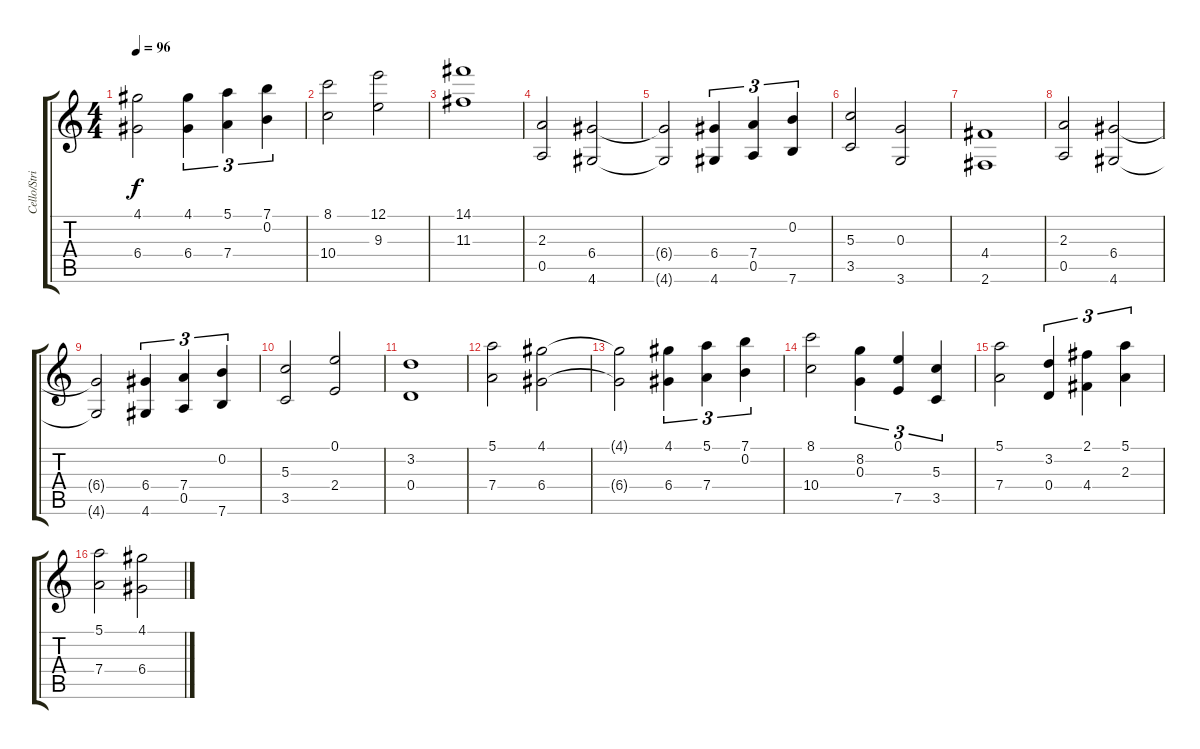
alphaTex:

\track ("Cello/Strings" "Cello/Stri") {instrument stringensemble1}
\staff {score tabs}
\tuning (E5 B4 G4 D4 A3 E3) {hide}
\ts (4 4)
\tempo 96
\clef g2
\ks c
(4.1{t} 6.4{t}).2{dy f} (4.1 6.4).4{tu (3 2)} (5.1 7.4).4{tu (3 2)} (7.1 0.2).4{tu (3 2)} |
(8.1 10.4).2 (12.1 9.3).2 |
(14.1 11.3).1 |
(2.3 0.5).2{volume 12} (6.4 4.6).2 |
(6.4{t} 4.6{t}).2 (6.4 4.6).4{tu (3 2)} (7.4 0.5).4{tu (3 2)} (0.2 7.6).4{tu (3 2)} |
(5.3 3.5).2 (0.3 3.6).2 |
(4.4 2.6).1 |
(2.3 0.5).2 (6.4 4.6).2 |
(6.4{t} 4.6{t}).2 (6.4 4.6).4{tu (3 2)} (7.4 0.5).4{tu (3 2)} (0.2 7.6).4{tu (3 2)} |
(5.3 3.5).2 (0.1 2.4).2 |
(3.2 0.4).1 |
(5.1 7.4).2 (4.1 6.4).2 |
(4.1{t} 6.4{t}).2 (4.1 6.4).4{tu (3 2)} (5.1 7.4).4{tu (3 2)} (7.1 0.2).4{tu (3 2)} |
(8.1 10.4).2 (8.2 0.3).4{tu (3 2)} (0.1 7.5).4{tu (3 2)} (5.3 3.5).4{tu (3 2)} |
(5.1 7.4).2 (3.2 0.4).4{tu (3 2)} (2.1 4.4).4{tu (3 2)} (5.1 2.3).4{tu (3 2)} |
(5.1 7.4).2 (4.1 6.4).2
